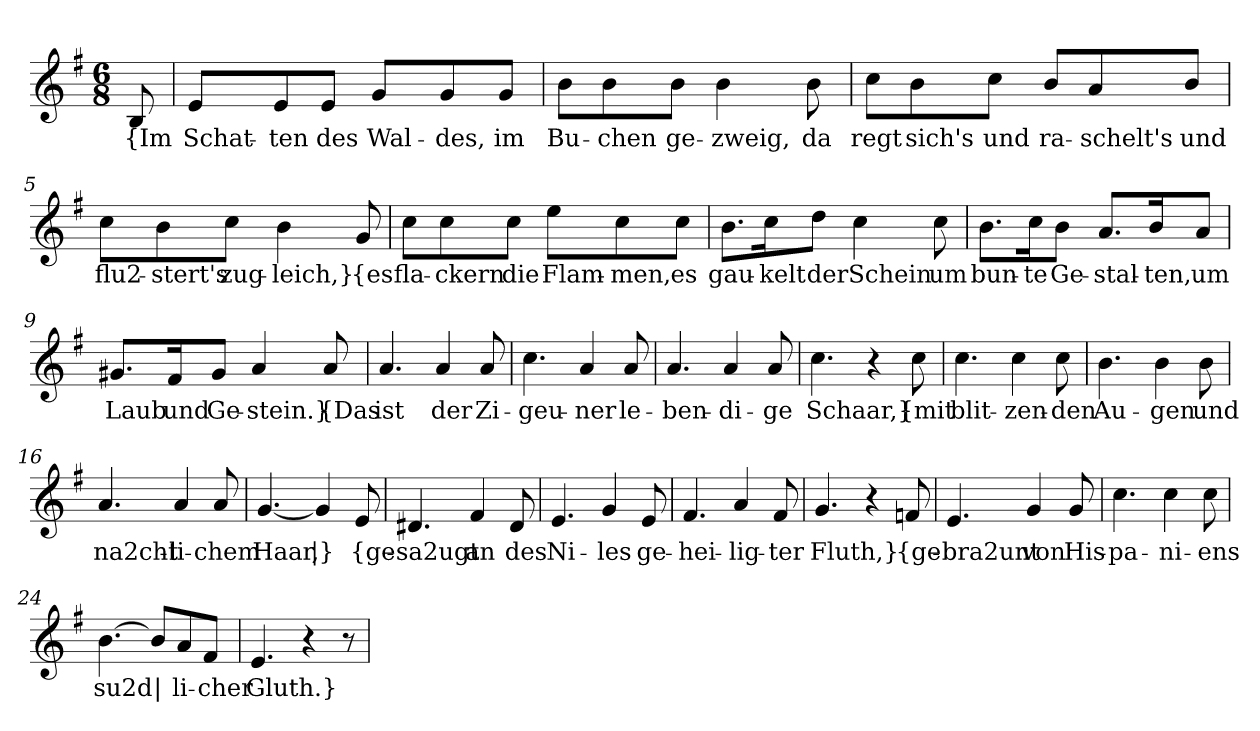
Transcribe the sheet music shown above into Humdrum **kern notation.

**kern	**text
*part1	*part1
*staff1	*staff1
*clefG2	*
*k[f#]	*
*M6/8	*
=1	=1
!	!LO:LY:b
8B/	{Im
=2	=2
!	!LO:LY:b
8e/L	Schat-
!	!LO:LY:b
8e/	-ten
!	!LO:LY:b
8e/J	des
!	!LO:LY:b
8g/L	Wal-
!	!LO:LY:b
8g/	-des,
!	!LO:LY:b
8g/J	im
=3	=3
!	!LO:LY:b
8b\L	Bu-
!	!LO:LY:b
8b\	-chen
!	!LO:LY:b
8b\J	ge-
!	!LO:LY:b
4b\	-zweig,
!	!LO:LY:b
8b\	da
=4	=4
!	!LO:LY:b
8cc\L	regt
!	!LO:LY:b
8b\	sich's
!	!LO:LY:b
8cc\J	und
!	!LO:LY:b
8b/L	ra-
!	!LO:LY:b
8a/	-schelt's
!	!LO:LY:b
8b/J	und
!!LO:LB:g=z
=5	=5
!	!LO:LY:b
8cc\L	flu2-
!	!LO:LY:b
8b\	-stert's
!	!LO:LY:b
8cc\J	zug-
!	!LO:LY:b
4b\	-leich,}
!	!LO:LY:b
8g/	{es
=6	=6
!	!LO:LY:b
8cc\L	fla-
!	!LO:LY:b
8cc\	-ckern
!	!LO:LY:b
8cc\J	die
!	!LO:LY:b
8ee\L	Flam-
!	!LO:LY:b
8cc\	-men,
!	!LO:LY:b
8cc\J	es
=7	=7
!	!LO:LY:b
8.b\L	gau-
!	!LO:LY:b
16cc\K	-kelt
!	!LO:LY:b
8dd\J	der
!	!LO:LY:b
4cc\	Schein
!	!LO:LY:b
8cc\	um
!!LO:LB:g=z
=8	=8
!	!LO:LY:b
8.b\L	bun-
!	!LO:LY:b
16cc\K	-te
!	!LO:LY:b
8b\J	Ge-
!	!LO:LY:b
8.a/L	-stal-
!	!LO:LY:b
16b/K	-ten,
!	!LO:LY:b
8a/J	um
=9	=9
!	!LO:LY:b
8.g#X/L	Laub
!	!LO:LY:b
16f#/K	und
!	!LO:LY:b
8g#/J	Ge-
!	!LO:LY:b
4a/	-stein.}
!	!LO:LY:b
8a/	{Das
=10	=10
!	!LO:LY:b
4.a/	ist
!	!LO:LY:b
4a/	der
!	!LO:LY:b
8a/	Zi-
=11	=11
!	!LO:LY:b
4.cc\	geu-
!	!LO:LY:b
4a/	-ner
!	!LO:LY:b
8a/	le-
=12	=12
!	!LO:LY:b
4.a/	-ben-
!	!LO:LY:b
4a/	-di-
!	!LO:LY:b
8a/	-ge
!!LO:LB:g=z
=13	=13
!	!LO:LY:b
4.cc\	Schaar,}
4r	.
!	!LO:LY:b
8cc\	{mit
=14	=14
!	!LO:LY:b
4.cc\	blit-
!	!LO:LY:b
4cc\	-zen-
!	!LO:LY:b
8cc\	-den
=15	=15
!	!LO:LY:b
4.b\	Au-
!	!LO:LY:b
4b\	-gen
!	!LO:LY:b
8b\	und
=16	=16
!	!LO:LY:b
4.a/	na2cht-
!	!LO:LY:b
4a/	-li-
!	!LO:LY:b
8a/	-chem
=17	=17
!	!LO:LY:b
[4.g/	Haar,
!	!LO:LY:b
4g/]	|}
!	!LO:LY:b
8e/	{ge-
=18	=18
!	!LO:LY:b
4.d#X/	-sa2ugt
!	!LO:LY:b
4f#/	an
!	!LO:LY:b
8d#/	des
!!LO:LB:g=z
=19	=19
!	!LO:LY:b
4.e/	Ni-
!	!LO:LY:b
4g/	-les
!	!LO:LY:b
8e/	ge-
=20	=20
!	!LO:LY:b
4.f#/	-hei-
!	!LO:LY:b
4a/	-lig-
!	!LO:LY:b
8f#/	-ter
=21	=21
!	!LO:LY:b
4.g/	Fluth,}
4r	.
!	!LO:LY:b
8fn/	{ge-
=22	=22
!	!LO:LY:b
4.e/	-bra2unt
!	!LO:LY:b
4g/	von
!	!LO:LY:b
8g/	His-
=23	=23
!	!LO:LY:b
4.cc\	-pa-
!	!LO:LY:b
4cc\	-ni-
!	!LO:LY:b
8cc\	-ens
=24	=24
!	!LO:LY:b
[4.b\	su2d
!	!LO:LY:b
8b/L]	|
!	!LO:LY:b
8a/	li-
!	!LO:LY:b
8f#/J	-cher
=25	=25
!	!LO:LY:b
4.e/	Gluth.}
4r	.
8r	.
=	=
*-	*-
